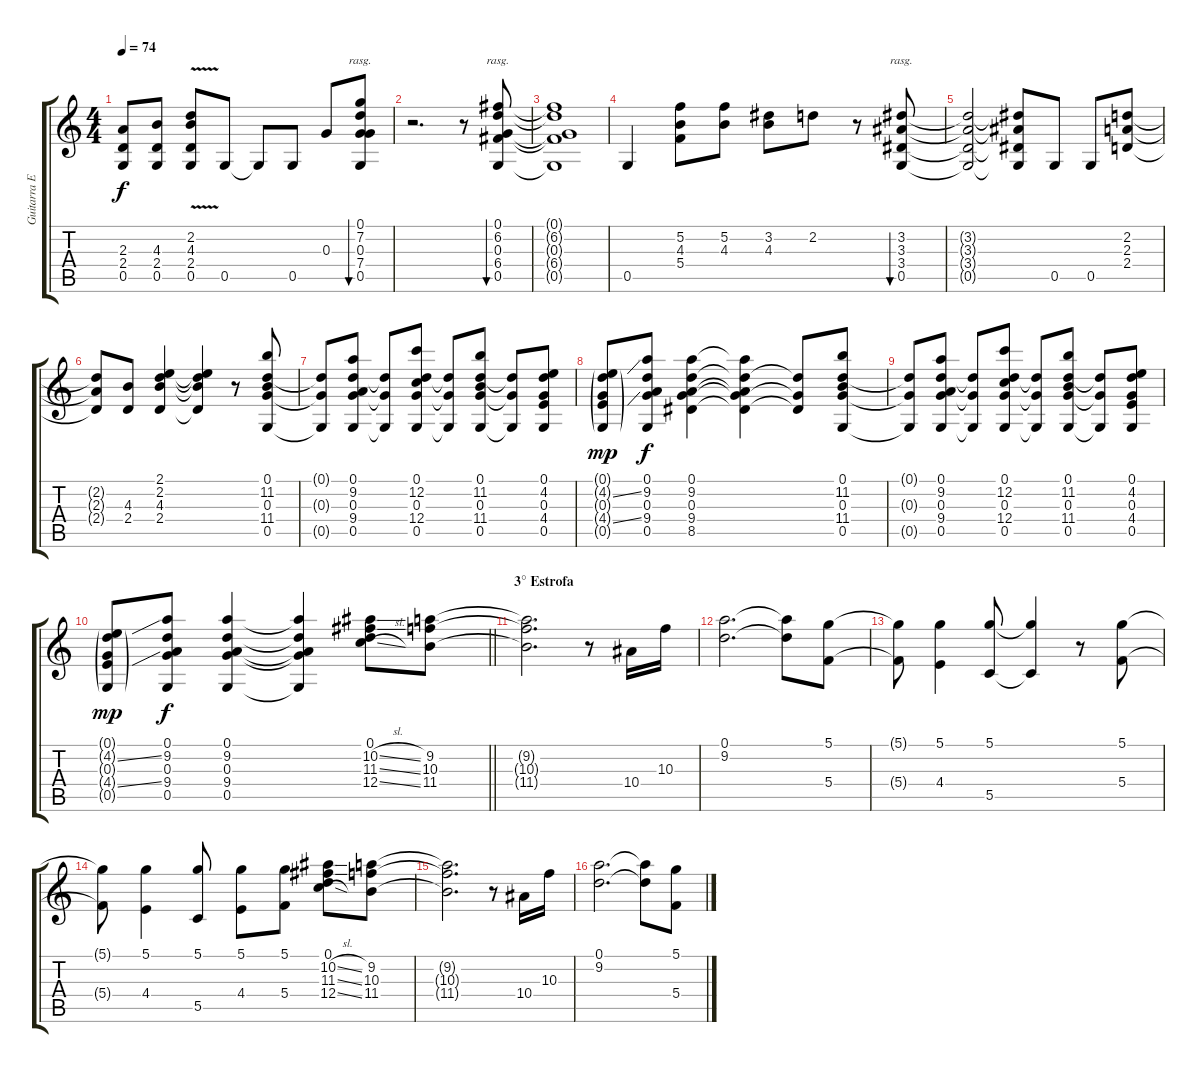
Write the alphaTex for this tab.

\track ("Guitarra Electrica" "Guitarra E") {instrument electricguitarjazz}
\staff {score tabs}
\tuning (D4 C4 G3 C3 G2 D2) {hide}
\ts (4 4)
\tempo 74
\clef g2
\ks c
(2.3{t} 2.4{t} 0.5{t}).8{dy f} (4.3 2.4 0.5).8 (2.2{v} 4.3 2.4 0.5).8 0.5.8 0.5{t}.8 0.5.8 0.3.8 (0.1 7.2 0.3 7.4 0.5).8{bu 120 rasg ii} |
r.2{d} r.8 (0.1 6.2 0.3 6.4 0.5).8{bu 240 rasg ii} |
(0.1{t} 6.2{t} 0.3{t} 6.4{t} 0.5{t}).1 |
0.5.4 (5.2 4.3 5.4).8 (5.2 4.3).8 (3.2 4.3).8 2.2.8 r.8 (3.2 3.3 3.4 0.5).8{bu 240 rasg ii} |
(3.2{t} 3.3{t} 3.4{t} 0.5{t}).2 (3.2{t} 3.3{t} 3.4{t} 0.5{t}).8 0.5.8 0.5.8 (2.2 2.3 2.4).8 |
(2.2{t} 2.3{t} 2.4{t}).8 (4.3 2.4).8 (2.1 2.2 4.3 2.4).4 (2.1{t} 2.2{t} 4.3{t} 2.4{t}).4 r.8 (0.1 11.2 0.3 11.4 0.5).8 |
(0.1{t} 0.3{t} 0.5{t}).8 (0.1 9.2 0.3 9.4 0.5).8 (0.1{t} 0.3{t} 0.5{t}).8 (0.1 12.2 0.3 12.4 0.5).8 (0.1{t} 0.3{t} 0.5{t}).8 (0.1 11.2 0.3 11.4 0.5).8 (0.1{t} 0.3{t} 0.5{t}).8 (0.1 4.2 0.3 4.4 0.5).8 |
(0.1{g} 4.2{ss g} 0.3{g} 4.4{ss g} 0.5{g}).8{dy mp} (0.1 9.2 0.3 9.4 0.5).8{dy f} (0.1 9.2 0.3 9.4 8.5).4 (0.1{t} 9.2{t} 0.3{t} 9.4{t} 8.5{t}).4 (0.1{t} 0.3{t} 8.5{t}).8 (0.1 11.2 0.3 11.4 0.5).8 |
(0.1{t} 0.3{t} 0.5{t}).8 (0.1 9.2 0.3 9.4 0.5).8 (0.1{t} 0.3{t} 0.5{t}).8 (0.1 12.2 0.3 12.4 0.5).8 (0.1{t} 0.3{t} 0.5{t}).8 (0.1 11.2 0.3 11.4 0.5).8 (0.1{t} 0.3{t} 0.5{t}).8 (0.1 4.2 0.3 4.4 0.5).8 |
\barLineRight lightlight
(0.1{g} 4.2{ss g} 0.3{g} 4.4{ss g} 0.5{g}).8{dy mp} (0.1 9.2 0.3 9.4 0.5).8{dy f} (0.1 9.2 0.3 9.4 0.5).4 (0.1{t} 9.2{t} 0.3{t} 9.4{t} 0.5{t}).4 (0.1 10.2{sl} 11.3{sl} 12.4{sl}).8 (9.2 10.3 11.4).8 |
\section ("" "3° Estrofa")
(9.2{t} 10.3{t} 11.4{t}).2{d} r.8 10.4.16 10.3.16 |
(0.1 9.2).2{d} (0.1{t} 9.2{t}).8 (5.1 5.4).8 |
(5.1{t} 5.4{t}).8 (5.1 4.4).4 (5.1 5.5).8 (5.1{t} 5.5{t}).4 r.8 (5.1 5.4).8 |
(5.1{t} 5.4{t}).8 (5.1 4.4).4 (5.1 5.5).8 (5.1 4.4).8 (5.1 5.4).8 (0.1 10.2{sl} 11.3{sl} 12.4{sl}).8 (9.2 10.3 11.4).8 |
(9.2{t} 10.3{t} 11.4{t}).2{d} r.8 10.4.16 10.3.16 |
(0.1 9.2).2{d} (0.1{t} 9.2{t}).8 (5.1 5.4).8
